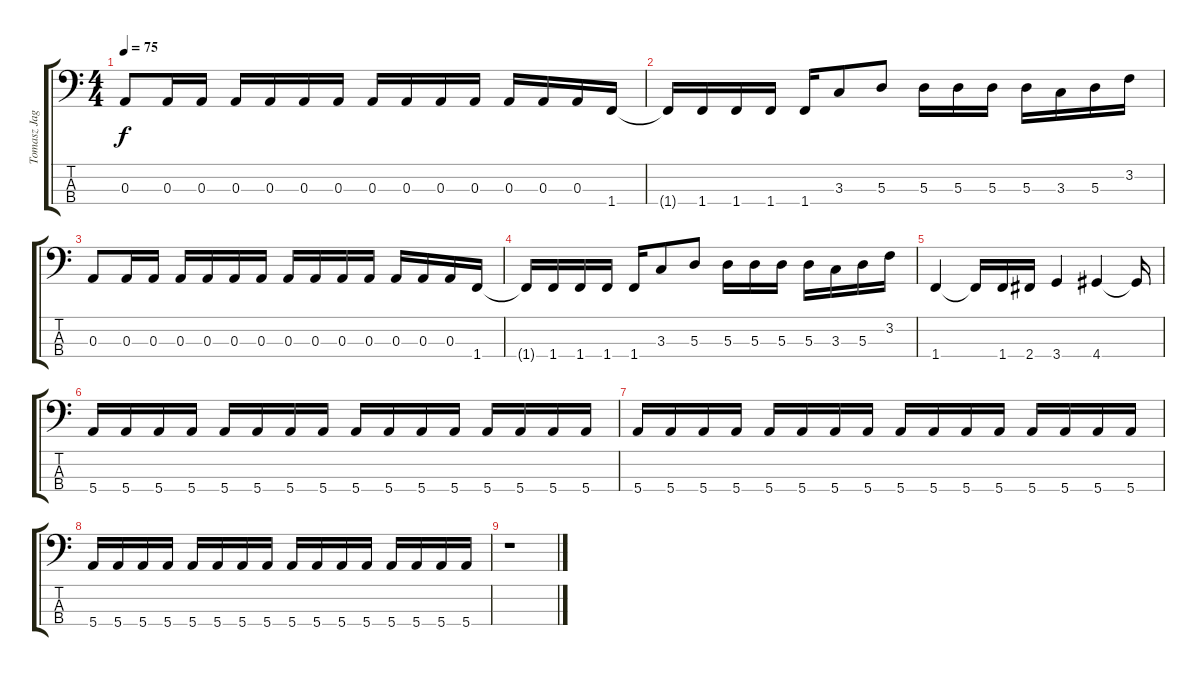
\track ("Tomasz Jaguś" "Tomasz Jag") {instrument electricbassfinger}
\staff {score tabs}
\tuning (G2 D2 A1 E1) {hide}
\ts (4 4)
\tempo 75
\clef f4
\ks c
0.3.8{dy f} 0.3.16 0.3.16 0.3.16 0.3.16 0.3.16 0.3.16 0.3.16 0.3.16 0.3.16 0.3.16 0.3.16 0.3.16 0.3.16 1.4.16 |
1.4{t}.16 1.4.16 1.4.16 1.4.16 1.4.16 3.3.8 5.3.8 5.3.16 5.3.16 5.3.16 5.3.16 3.3.16 5.3.16 3.2.16 |
0.3.8 0.3.16 0.3.16 0.3.16 0.3.16 0.3.16 0.3.16 0.3.16 0.3.16 0.3.16 0.3.16 0.3.16 0.3.16 0.3.16 1.4.16 |
1.4{t}.16 1.4.16 1.4.16 1.4.16 1.4.16 3.3.8 5.3.8 5.3.16 5.3.16 5.3.16 5.3.16 3.3.16 5.3.16 3.2.16 |
1.4.4 1.4{t}.16 1.4.16 2.4.16 3.4.4 4.4.4 4.4{t}.16 |
5.4.16 5.4.16 5.4.16 5.4.16 5.4.16 5.4.16 5.4.16 5.4.16 5.4.16 5.4.16 5.4.16 5.4.16 5.4.16 5.4.16 5.4.16 5.4.16 |
5.4.16 5.4.16 5.4.16 5.4.16 5.4.16 5.4.16 5.4.16 5.4.16 5.4.16 5.4.16 5.4.16 5.4.16 5.4.16 5.4.16 5.4.16 5.4.16 |
5.4.16 5.4.16 5.4.16 5.4.16 5.4.16 5.4.16 5.4.16 5.4.16 5.4.16 5.4.16 5.4.16 5.4.16 5.4.16 5.4.16 5.4.16 5.4.16 |
r.1
